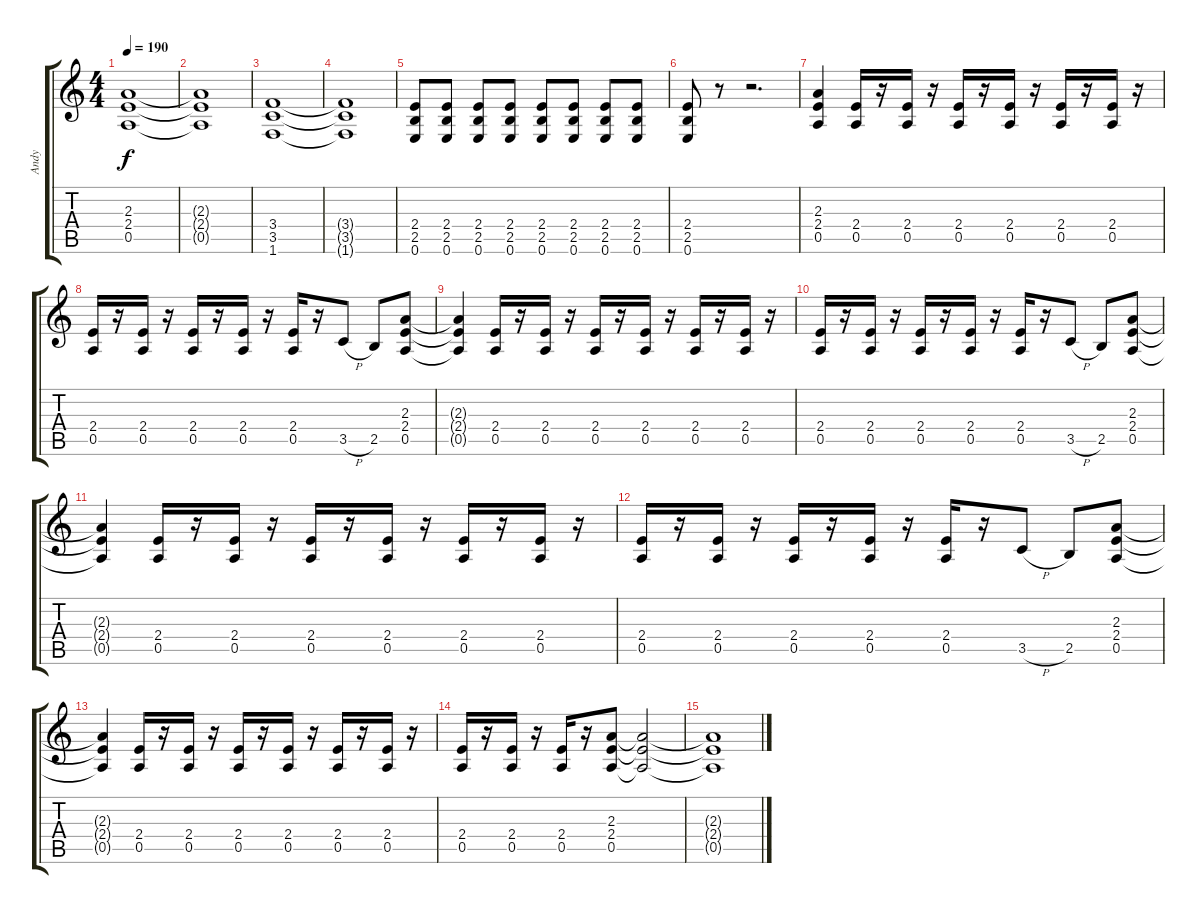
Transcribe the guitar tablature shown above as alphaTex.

\track ("Andy" "Andy") {instrument overdrivenguitar}
\staff {score tabs}
\tuning (E4 B3 G3 D3 A2 E2) {hide}
\ts (4 4)
\tempo 190
\clef g2
\ks c
(2.3 2.4 0.5).1{dy f} |
(2.3{t} 2.4{t} 0.5{t}).1 |
(3.4 3.5 1.6).1 |
(3.4{t} 3.5{t} 1.6{t}).1 |
(2.4 2.5 0.6).8 (2.4 2.5 0.6).8 (2.4 2.5 0.6).8 (2.4 2.5 0.6).8 (2.4 2.5 0.6).8 (2.4 2.5 0.6).8 (2.4 2.5 0.6).8 (2.4 2.5 0.6).8 |
(2.4 2.5 0.6).8 r.8 r.2{d} |
(2.3 2.4 0.5).4 (2.4 0.5).16 r.16 (2.4 0.5).16 r.16 (2.4 0.5).16 r.16 (2.4 0.5).16 r.16 (2.4 0.5).16 r.16 (2.4 0.5).16 r.16 |
(2.4 0.5).16 r.16 (2.4 0.5).16 r.16 (2.4 0.5).16 r.16 (2.4 0.5).16 r.16 (2.4 0.5).16 r.16 3.5{h}.8 2.5.8 (2.3 2.4 0.5).8 |
(2.3{t} 2.4{t} 0.5{t}).4 (2.4 0.5).16 r.16 (2.4 0.5).16 r.16 (2.4 0.5).16 r.16 (2.4 0.5).16 r.16 (2.4 0.5).16 r.16 (2.4 0.5).16 r.16 |
(2.4 0.5).16 r.16 (2.4 0.5).16 r.16 (2.4 0.5).16 r.16 (2.4 0.5).16 r.16 (2.4 0.5).16 r.16 3.5{h}.8 2.5.8 (2.3 2.4 0.5).8 |
(2.3{t} 2.4{t} 0.5{t}).4 (2.4 0.5).16 r.16 (2.4 0.5).16 r.16 (2.4 0.5).16 r.16 (2.4 0.5).16 r.16 (2.4 0.5).16 r.16 (2.4 0.5).16 r.16 |
(2.4 0.5).16 r.16 (2.4 0.5).16 r.16 (2.4 0.5).16 r.16 (2.4 0.5).16 r.16 (2.4 0.5).16 r.16 3.5{h}.8 2.5.8 (2.3 2.4 0.5).8 |
(2.3{t} 2.4{t} 0.5{t}).4 (2.4 0.5).16 r.16 (2.4 0.5).16 r.16 (2.4 0.5).16 r.16 (2.4 0.5).16 r.16 (2.4 0.5).16 r.16 (2.4 0.5).16 r.16 |
(2.4 0.5).16 r.16 (2.4 0.5).16 r.16 (2.4 0.5).16 r.16 (2.3 2.4 0.5).8 (2.3{t} 2.4{t} 0.5{t}).2 |
(2.3{t} 2.4{t} 0.5{t}).1
